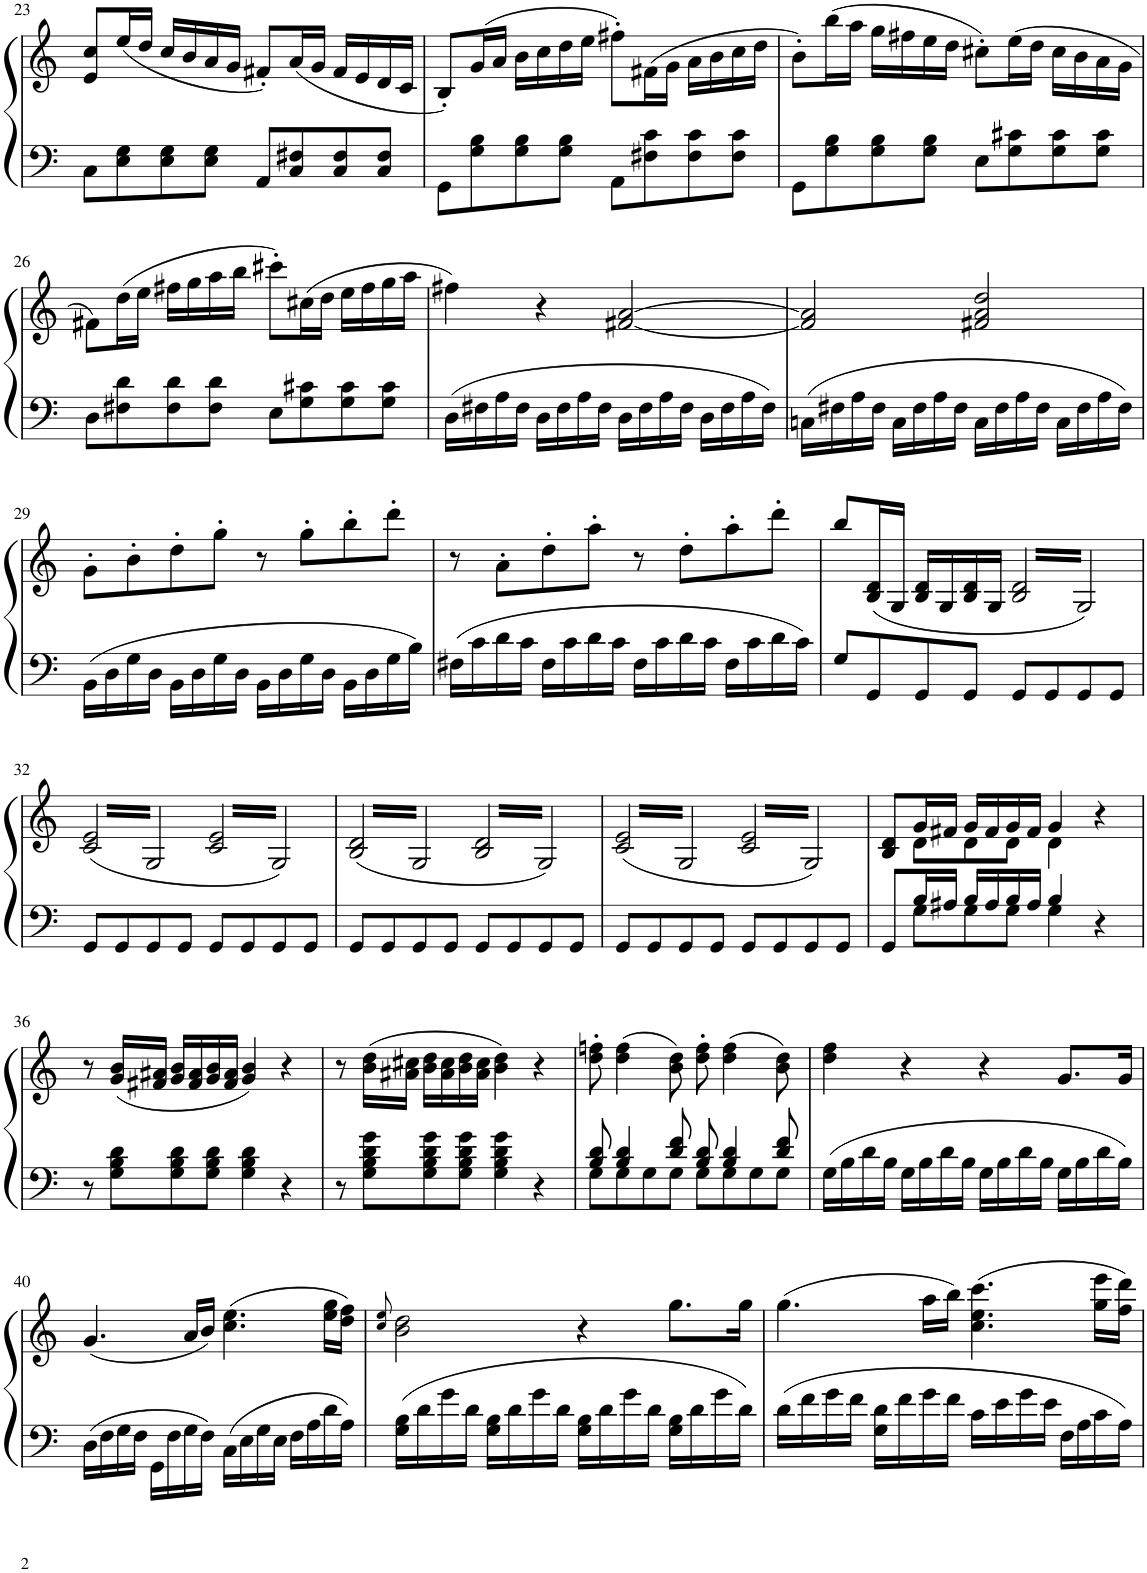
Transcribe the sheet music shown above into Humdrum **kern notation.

**kern	**kern
*part1	*part1
*staff2	*staff1
*I"Piano	*
*I'Pno.	*
!!LO:PB:g=z
*clefF4	*clefG2
*k[]	*k[]
*M4/4	*M4/4
*met(c)	*met(c)
=23	=23
8C\L	8e/ 8cc/L
8E\ 8G\	(16ee/L
.	16dd/JJ
8E\ 8G\	16cc/LL
.	16b/
8E\ 8G\J	16a/
.	16g/JJ
8AA/L	8f#X'/L)
8C/ 8F#X/	(16a/L
.	16g/JJ
8C/ 8F#/	16f#/LL
.	16e/
8C/ 8F#/J	16d/
.	16c/JJ
=24	=24
8GG\L	8B'/L)
8G\ 8B\	(16g/L
.	16a/JJ
8G\ 8B\	16b\LL
.	16cc\
8G\ 8B\J	16dd\
.	16ee\JJ
8AA\L	8ff#X'\L)
8F#X\ 8c\	(16f#X\L
.	16g\JJ
8F#\ 8c\	16a\LL
.	16b\
8F#\ 8c\J	16cc\
.	16dd\JJ
=25	=25
8GG\L	8b'\L)
8G\ 8B\	(16bb\L
.	16aa\JJ
8G\ 8B\	16gg\LL
.	16ff#X\
8G\ 8B\J	16ee\
.	16dd\JJ
8E\L	8cc#X'\L)
8G\ 8c#X\	(16ee\L
.	16dd\JJ
8G\ 8c#\	16cc#\LL
.	16b\
8G\ 8c#\J	16a\
.	16g\JJ
!!LO:LB:g=z
=26	=26
8D\L	8f#X\L)
8F#X\ 8d\	(16dd\L
.	16ee\JJ
8F#\ 8d\	16ff#X\LL
.	16gg\
8F#\ 8d\J	16aa\
.	16bb\JJ
8E\L	8ccc#X'\L)
8G\ 8c#X\	(16cc#X\L
.	16dd\JJ
8G\ 8c#\	16ee\LL
.	16ff#\
8G\ 8c#\J	16gg\
.	16aa\JJ
=27	=27
16D\LL	4ff#X\)
16F#X\	.
16A\	.
16F#\JJ	.
16D\LL	4r
16F#\	.
16A\	.
16F#\JJ	.
16D\LL	[2f#X/ [2a/
16F#\	.
16A\	.
16F#\JJ	.
16D\LL	.
16F#\	.
16A\	.
16F#\JJ	.
=28	=28
16Cn\LL	2f#/] 2a/]
16F#X\	.
16A\	.
16F#\JJ	.
16C\LL	.
16F#\	.
16A\	.
16F#\JJ	.
16C\LL	2f#X/ 2a/ 2dd/
16F#\	.
16A\	.
16F#\JJ	.
16C\LL	.
16F#\	.
16A\	.
16F#\JJ	.
!!LO:LB:g=z
=29	=29
16BB\LL	8g'\L
16D\	.
16G\	8b'\
16D\JJ	.
16BB\LL	8dd'\
16D\	.
16G\	8gg'\J
16D\JJ	.
16BB\LL	8r
16D\	.
16G\	8gg'\L
16D\JJ	.
16BB\LL	8bb'\
16D\	.
16G\	8ddd'\J
16B\JJ	.
=30	=30
16F#X\LL	8r
16c\	.
16d\	8a'\L
16c\JJ	.
16F#\LL	8dd'\
16c\	.
16d\	8aa'\J
16c\JJ	.
16F#\LL	8r
16c\	.
16d\	8dd'\L
16c\JJ	.
16F#\LL	8aa'\
16c\	.
16d\	8ddd'\J
16c\JJ	.
=31	=31
8G/L	8bb/L
8GG/	(16B/ 16d/L
.	16G/JJ
8GG/	16B/ 16d/LL
.	16G/
8GG/J	16B/ 16d/
.	16G/JJ
*	*tremolo
8GG/L	32B/ 32d/LLL
.	32G/)
.	32B/ 32d/
.	32G/)
8GG/	32B/ 32d/
.	32G/)
.	32B/ 32d/
.	32G/)
8GG/	32B/ 32d/
.	32G/)
.	32B/ 32d/
.	32G/)
8GG/J	32B/ 32d/
.	32G/)
.	32B/ 32d/
.	32G/)JJJ
!!LO:LB:g=z
=32	=32
8GG/L	(32c/ 32e/LLL
.	32G/
.	32c/ 32e/
.	32G/
8GG/	32c/ 32e/
.	32G/
.	32c/ 32e/
.	32G/
8GG/	32c/ 32e/
.	32G/
.	32c/ 32e/
.	32G/
8GG/J	32c/ 32e/
.	32G/
.	32c/ 32e/
.	32G/JJJ
8GG/L	32c/ 32e/LLL
.	32G/)
.	32c/ 32e/
.	32G/)
8GG/	32c/ 32e/
.	32G/)
.	32c/ 32e/
.	32G/)
8GG/	32c/ 32e/
.	32G/)
.	32c/ 32e/
.	32G/)
8GG/J	32c/ 32e/
.	32G/)
.	32c/ 32e/
.	32G/)JJJ
=33	=33
8GG/L	(32B/ 32d/LLL
.	32G/
.	32B/ 32d/
.	32G/
8GG/	32B/ 32d/
.	32G/
.	32B/ 32d/
.	32G/
8GG/	32B/ 32d/
.	32G/
.	32B/ 32d/
.	32G/
8GG/J	32B/ 32d/
.	32G/
.	32B/ 32d/
.	32G/JJJ
8GG/L	32B/ 32d/LLL
.	32G/)
.	32B/ 32d/
.	32G/)
8GG/	32B/ 32d/
.	32G/)
.	32B/ 32d/
.	32G/)
8GG/	32B/ 32d/
.	32G/)
.	32B/ 32d/
.	32G/)
8GG/J	32B/ 32d/
.	32G/)
.	32B/ 32d/
.	32G/)JJJ
=34	=34
8GG/L	(32c/ 32e/LLL
.	32G/
.	32c/ 32e/
.	32G/
8GG/	32c/ 32e/
.	32G/
.	32c/ 32e/
.	32G/
8GG/	32c/ 32e/
.	32G/
.	32c/ 32e/
.	32G/
8GG/J	32c/ 32e/
.	32G/
.	32c/ 32e/
.	32G/JJJ
8GG/L	32c/ 32e/LLL
.	32G/)
.	32c/ 32e/
.	32G/)
8GG/	32c/ 32e/
.	32G/)
.	32c/ 32e/
.	32G/)
8GG/	32c/ 32e/
.	32G/)
.	32c/ 32e/
.	32G/)
8GG/J	32c/ 32e/
.	32G/)
.	32c/ 32e/
.	32G/)JJJ
*	*Xtremolo
=35	=35
*^	*^
8GG/L	8ryy	8B/ 8d/L	8ryy
.	.	.	.
.	.	.	.
.	.	.	.
16B/L	8G\L	16g/L	8d\L
.	.	.	.
16A#X/JJ	.	16f#X/JJ	.
.	.	.	.
16B/LL	8G\	16g/LL	8d\
16A#/	.	16f#/	.
16B/	8G\J	16g/	8d\J
16A#/JJ	.	16f#/JJ	.
4B/	4G\	4g/	4d\
4r	4ryy	4r	4ryy
*v	*v	*	*
*	*v	*v
!!LO:LB:g=z
=36	=36
8r	8r
8G\ 8B\ 8d\L	(16g/ 16b/LL
.	16f#X/ 16a#X/JJ
8G\ 8B\ 8d\	16g/ 16b/LL
.	16f#/ 16a#/
8G\ 8B\ 8d\J	16g/ 16b/
.	16f#/ 16a#/JJ
4G\ 4B\ 4d\	4g/ 4b/)
4r	4r
=37	=37
8r	8r
8G\ 8B\ 8d\ 8g\L	(16b\ 16dd\LL
.	16a#X\ 16cc#X\JJ
8G\ 8B\ 8d\ 8g\	16b\ 16dd\LL
.	16a#\ 16cc#\
8G\ 8B\ 8d\ 8g\J	16b\ 16dd\
.	16a#\ 16cc#\JJ
4G\ 4B\ 4d\ 4g\	4b\ 4dd\)
4r	4r
=38	=38
*^	*
8B/ 8d/	8G\L	8dd\' 8ffn\'
4B/ 4d/	8G\	(4dd\ 4ff\
.	8G\	.
8d/ 8f/	8G\J	8b\ 8dd\)
8B/ 8d/	8G\L	8dd\' 8ff\'
4B/ 4d/	8G\	(4dd\ 4ff\
.	8G\	.
8d/ 8f/	8G\J	8b\ 8dd\)
*v	*v	*
=39	=39
16G\LL	4dd\ 4ff\
16B\	.
16d\	.
16B\JJ	.
16G\LL	4r
16B\	.
16d\	.
16B\JJ	.
16G\LL	4r
16B\	.
16d\	.
16B\JJ	.
16G\LL	8.g/L
16B\	.
16d\	.
16B\JJ	16g/Jk
!!LO:LB:g=z
=40	=40
16D\LL	(4.g/
16F\	.
16G\	.
16F\JJ	.
16GG\LL	.
16F\	.
16G\	16a/LL
16F\JJ	16b/JJ)
16C\LL	(4.cc\ 4.ee\
16E\	.
16G\	.
16E\JJ	.
16F\LL	.
16A\	.
16d\	16ee\ 16gg\LL
16A\JJ	16dd\ 16ff\JJ)
=41	=41
.	8qcc/ 8qee/
16G\ 16B\LL	2b\ 2dd\
16d\	.
16g\	.
16d\JJ	.
16G\ 16B\LL	.
16d\	.
16g\	.
16d\JJ	.
16G\ 16B\LL	4r
16d\	.
16g\	.
16d\JJ	.
16G\ 16B\LL	8.gg\L
16d\	.
16g\	.
16d\JJ	16gg\Jk
=42	=42
16d\LL	(4.gg\
16f\	.
16g\	.
16f\JJ	.
16G\ 16d\LL	.
16f\	.
16g\	16aa\LL
16f\JJ	16bb\JJ)
16c\LL	(4.cc\ 4.ee\ 4.ccc\
16e\	.
16g\	.
16e\JJ	.
16F\LL	.
16A\	.
16c\	16gg\ 16eee\LL
16A\JJ	16ff\ 16ddd\JJ)
=	=
*-	*-
